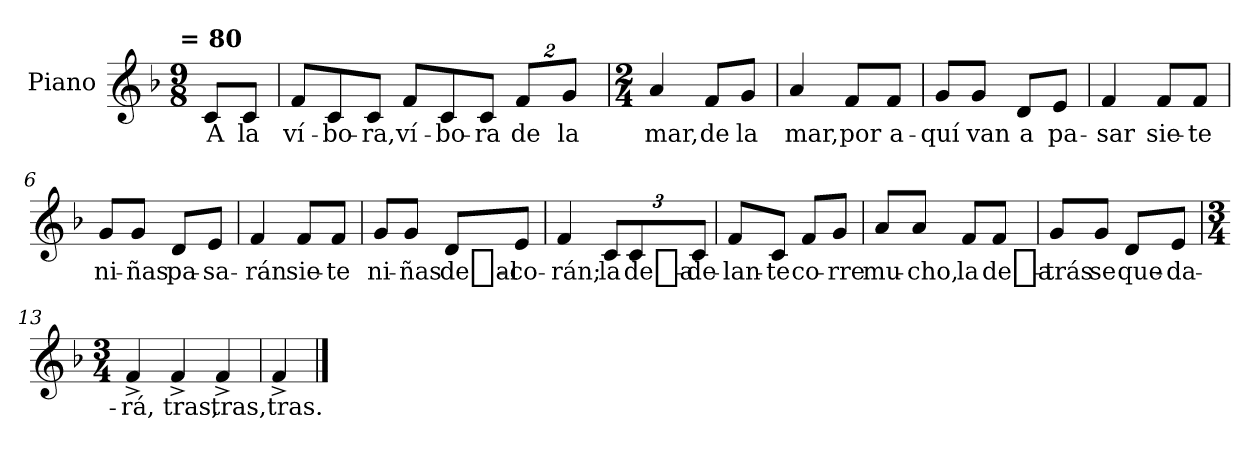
**kern	**text
*part1	*part1
*staff1	*staff1
*I"Piano	*
*I'Pno	*
*clefG2	*
*k[b-]	*
*F:	*
!!LO:TX:omd:t= = 80
*M9/8	*
*MM80	*
=	=
8c/L	A
8c/J	la
=1	=1
8f/L	ví-
8c/	-bo-
8c/J	-ra,
8f/L	ví-
8c/	-bo-
8c/J	-ra
*Xbrackettup	*
16%3f/L	de
16%3g/J	la
=2	=2
*M2/4	*
4a/	mar,
8f/L	de
8g/J	la
=3	=3
4a/	mar,
8f/L	por
8f/J	a-
=4	=4
8g/L	-quí
8g/J	van
8d/L	a
8e/J	pa-
=5	=5
4f/	-sar
8f/L	sie-
8f/J	-te
=6	=6
8g/L	ni-
8g/J	-ñas
8d/L	pa-
8e/J	-sa-
!!LO:LB:g=z
=7	=7
4f/	-rán
8f/L	sie-
8f/J	-te
=8	=8
8g/L	ni-
8g/J	-ñas
8d/L	de_al-
8e/J	-co-
=9	=9
4f/	-rán;
12c/L	la
12c/	de_a-
12c/J	-de-
=10	=10
8f/L	-lan-
8c/J	-te
8f/L	co-
8g/J	-rre
!!LO:LB:g=z
=11	=11
8a/L	mu-
8a/J	-cho,
8f/L	la
8f/J	de_a-
=12	=12
8g/L	-trás
8g/J	se
8d/L	que-
8e/J	-da-
=13	=13
*M3/4	*
4f^/	-rá,
4f^/	tras,
4f^/	tras,
=14	=14
4f^/	tras.
==	==
*-	*-
